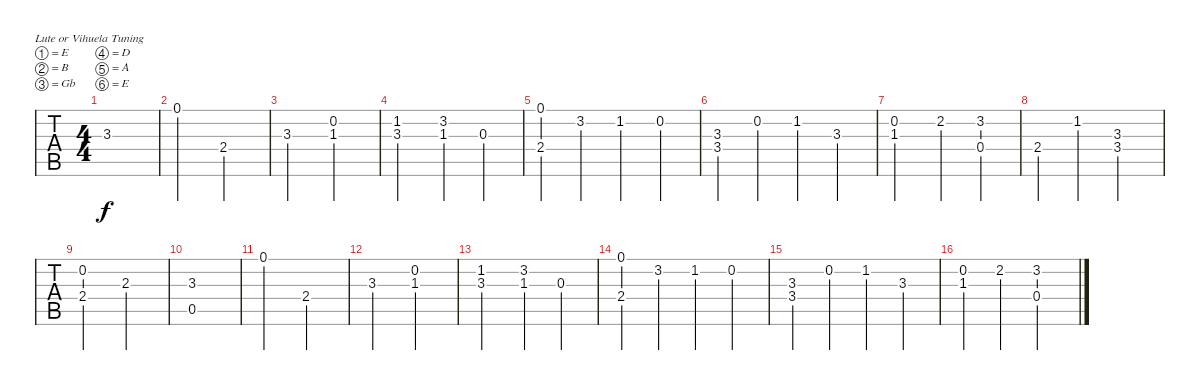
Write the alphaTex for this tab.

\bracketExtendMode groupsimilarinstruments
\singleTrackTrackNamePolicy hidden
\multiTrackTrackNamePolicy hidden
\firstSystemTrackNameOrientation horizontal
\otherSystemsTrackNameOrientation horizontal
\track ("Guitar Standard" "Guitar Sta") {instrument acousticguitarsteel}
\staff {tabs}
\tuning (E4 B3 Gb3 D3 A2 E2)
\ts (4 4)
\tempo (120 hide)
\clef g2
\ks c
3.3.1{dy f instrument acousticguitarsteel} |
0.1.2 2.4.2 |
3.3.2 (0.2 1.3).2 |
(1.2 3.3).2 (3.2 1.3).4 0.3.4 |
(0.1 2.4).4 3.2.4 1.2.4 0.2.4 |
(3.3 3.4).4 0.2.4 1.2.4 3.3.4 |
(0.2 1.3).2 2.2.4 (3.2 0.4).4 |
2.4.4 1.2.4 (3.3 3.4).2 |
(0.2 2.4).2 2.3.2 |
(3.3 0.5).1 |
0.1.2 2.4.2 |
3.3.2 (0.2 1.3).2 |
(1.2 3.3).2 (3.2 1.3).4 0.3.4 |
(0.1 2.4).4 3.2.4 1.2.4 0.2.4 |
(3.3 3.4).4 0.2.4 1.2.4 3.3.4 |
(0.2 1.3).4 2.2.4 (3.2 0.4).2
